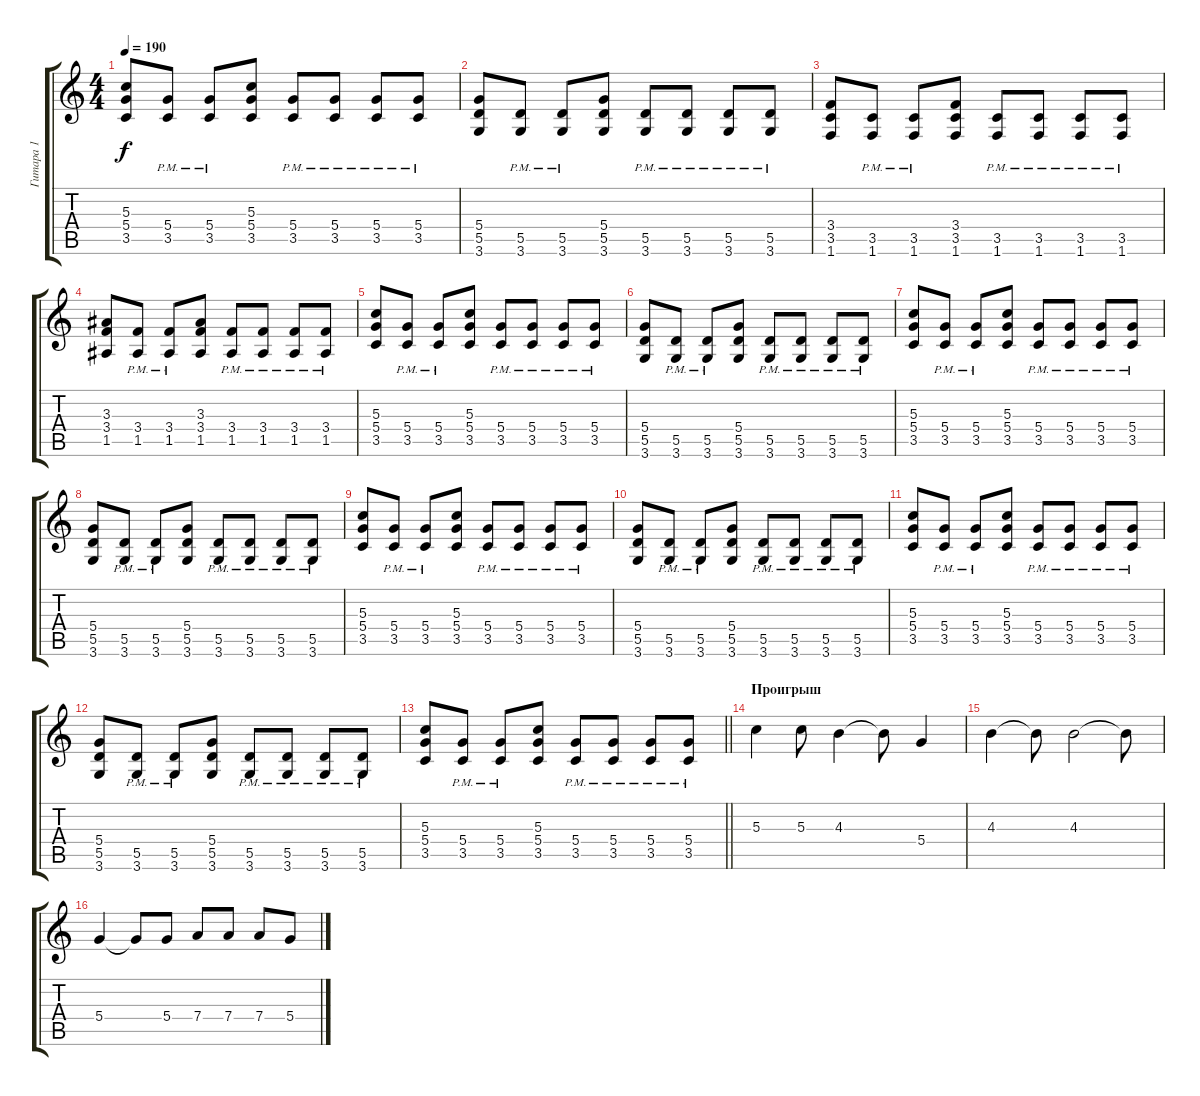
\track ("Гитара 1" "Гитара 1") {instrument distortionguitar}
\staff {score tabs}
\tuning (E4 B3 G3 D3 A2 E2) {hide}
\ts (4 4)
\tempo 190
\clef g2
\ks c
(5.3 5.4 3.5).8{dy f} (5.4{pm} 3.5{pm}).8 (5.4{pm} 3.5{pm}).8 (5.3 5.4 3.5).8 (5.4{pm} 3.5{pm}).8 (5.4{pm} 3.5{pm}).8 (5.4{pm} 3.5{pm}).8 (5.4{pm} 3.5{pm}).8 |
(5.4 5.5 3.6).8 (5.5{pm} 3.6{pm}).8 (5.5{pm} 3.6{pm}).8 (5.4 5.5 3.6).8 (5.5{pm} 3.6{pm}).8 (5.5{pm} 3.6{pm}).8 (5.5{pm} 3.6{pm}).8 (5.5{pm} 3.6{pm}).8 |
(3.4 3.5 1.6).8 (3.5{pm} 1.6{pm}).8 (3.5{pm} 1.6{pm}).8 (3.4 3.5 1.6).8 (3.5{pm} 1.6{pm}).8 (3.5{pm} 1.6{pm}).8 (3.5{pm} 1.6{pm}).8 (3.5{pm} 1.6{pm}).8 |
(3.3 3.4 1.5).8 (3.4{pm} 1.5{pm}).8 (3.4{pm} 1.5{pm}).8 (3.3 3.4 1.5).8 (3.4{pm} 1.5{pm}).8 (3.4{pm} 1.5{pm}).8 (3.4{pm} 1.5{pm}).8 (3.4{pm} 1.5{pm}).8 |
(5.3 5.4 3.5).8 (5.4{pm} 3.5{pm}).8 (5.4{pm} 3.5{pm}).8 (5.3 5.4 3.5).8 (5.4{pm} 3.5{pm}).8 (5.4{pm} 3.5{pm}).8 (5.4{pm} 3.5{pm}).8 (5.4{pm} 3.5{pm}).8 |
(5.4 5.5 3.6).8 (5.5{pm} 3.6{pm}).8 (5.5{pm} 3.6{pm}).8 (5.4 5.5 3.6).8 (5.5{pm} 3.6{pm}).8 (5.5{pm} 3.6{pm}).8 (5.5{pm} 3.6{pm}).8 (5.5{pm} 3.6{pm}).8 |
(5.3 5.4 3.5).8 (5.4{pm} 3.5{pm}).8 (5.4{pm} 3.5{pm}).8 (5.3 5.4 3.5).8 (5.4{pm} 3.5{pm}).8 (5.4{pm} 3.5{pm}).8 (5.4{pm} 3.5{pm}).8 (5.4{pm} 3.5{pm}).8 |
(5.4 5.5 3.6).8 (5.5{pm} 3.6{pm}).8 (5.5{pm} 3.6{pm}).8 (5.4 5.5 3.6).8 (5.5{pm} 3.6{pm}).8 (5.5{pm} 3.6{pm}).8 (5.5{pm} 3.6{pm}).8 (5.5{pm} 3.6{pm}).8 |
(5.3 5.4 3.5).8 (5.4{pm} 3.5{pm}).8 (5.4{pm} 3.5{pm}).8 (5.3 5.4 3.5).8 (5.4{pm} 3.5{pm}).8 (5.4{pm} 3.5{pm}).8 (5.4{pm} 3.5{pm}).8 (5.4{pm} 3.5{pm}).8 |
(5.4 5.5 3.6).8 (5.5{pm} 3.6{pm}).8 (5.5{pm} 3.6{pm}).8 (5.4 5.5 3.6).8 (5.5{pm} 3.6{pm}).8 (5.5{pm} 3.6{pm}).8 (5.5{pm} 3.6{pm}).8 (5.5{pm} 3.6{pm}).8 |
(5.3 5.4 3.5).8 (5.4{pm} 3.5{pm}).8 (5.4{pm} 3.5{pm}).8 (5.3 5.4 3.5).8 (5.4{pm} 3.5{pm}).8 (5.4{pm} 3.5{pm}).8 (5.4{pm} 3.5{pm}).8 (5.4{pm} 3.5{pm}).8 |
(5.4 5.5 3.6).8 (5.5{pm} 3.6{pm}).8 (5.5{pm} 3.6{pm}).8 (5.4 5.5 3.6).8 (5.5{pm} 3.6{pm}).8 (5.5{pm} 3.6{pm}).8 (5.5{pm} 3.6{pm}).8 (5.5{pm} 3.6{pm}).8 |
\barLineRight lightlight
(5.3 5.4 3.5).8 (5.4{pm} 3.5{pm}).8 (5.4{pm} 3.5{pm}).8 (5.3 5.4 3.5).8 (5.4{pm} 3.5{pm}).8 (5.4{pm} 3.5{pm}).8 (5.4{pm} 3.5{pm}).8 (5.4{pm} 3.5{pm}).8 |
\section ("" "Проигрыш")
5.3.4 5.3.8 4.3.4 4.3{t}.8 5.4.4 |
4.3.4 4.3{t}.8 4.3.2 4.3{t}.8 |
5.4.4 5.4{t}.8 5.4.8 7.4.8 7.4.8 7.4.8 5.4.8
